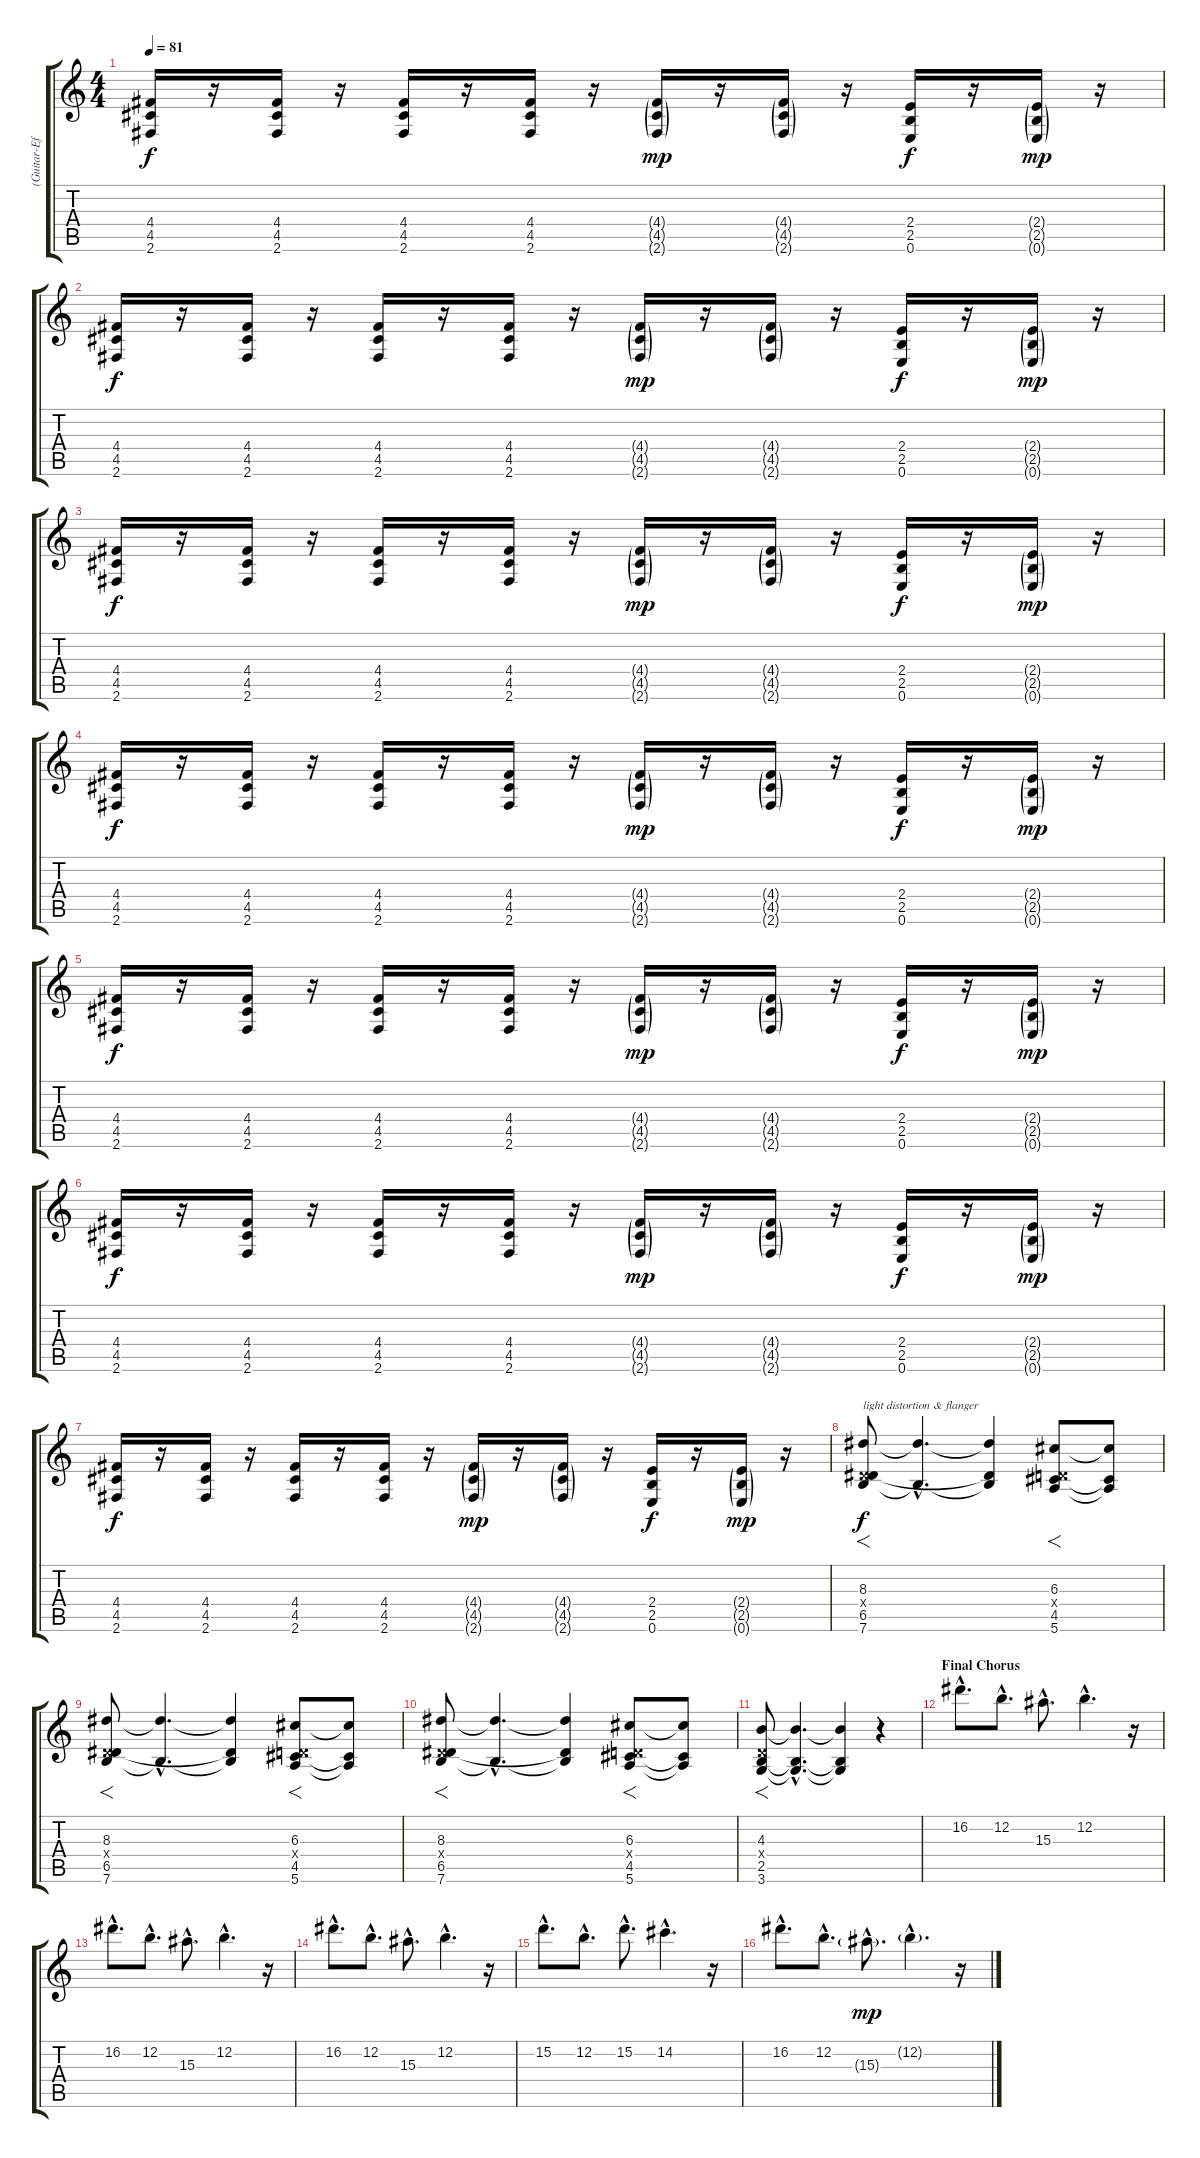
\track ("(Guitar-Effects and Fills)" "(Guitar-Ef") {instrument distortionguitar}
\staff {score tabs}
\tuning (E4 B3 G3 D3 A2 E2) {hide}
\ts (4 4)
\tempo 81
\clef g2
\ks c
(4.4 4.5 2.6).16{dy f volume 6 instrument distortionguitar} r.16 (4.4 4.5 2.6).16 r.16 (4.4 4.5 2.6).16 r.16 (4.4 4.5 2.6).16 r.16 (4.4{g} 4.5{g} 2.6{g}).16{dy mp} r.16 (4.4{g} 4.5{g} 2.6{g}).16 r.16 (2.4 2.5 0.6).16{dy f volume 12} r.16 (2.4{g} 2.5{g} 0.6{g}).16{dy mp} r.16 |
(4.4 4.5 2.6).16{dy f volume 6 instrument distortionguitar} r.16 (4.4 4.5 2.6).16 r.16 (4.4 4.5 2.6).16 r.16 (4.4 4.5 2.6).16 r.16 (4.4{g} 4.5{g} 2.6{g}).16{dy mp} r.16 (4.4{g} 4.5{g} 2.6{g}).16 r.16 (2.4 2.5 0.6).16{dy f volume 12} r.16 (2.4{g} 2.5{g} 0.6{g}).16{dy mp} r.16 |
(4.4 4.5 2.6).16{dy f volume 6 instrument distortionguitar} r.16 (4.4 4.5 2.6).16 r.16 (4.4 4.5 2.6).16 r.16 (4.4 4.5 2.6).16 r.16 (4.4{g} 4.5{g} 2.6{g}).16{dy mp} r.16 (4.4{g} 4.5{g} 2.6{g}).16 r.16 (2.4 2.5 0.6).16{dy f volume 12} r.16 (2.4{g} 2.5{g} 0.6{g}).16{dy mp} r.16 |
(4.4 4.5 2.6).16{dy f volume 6 instrument distortionguitar} r.16 (4.4 4.5 2.6).16 r.16 (4.4 4.5 2.6).16 r.16 (4.4 4.5 2.6).16 r.16 (4.4{g} 4.5{g} 2.6{g}).16{dy mp} r.16 (4.4{g} 4.5{g} 2.6{g}).16 r.16 (2.4 2.5 0.6).16{dy f volume 12} r.16 (2.4{g} 2.5{g} 0.6{g}).16{dy mp} r.16 |
(4.4 4.5 2.6).16{dy f volume 6 instrument distortionguitar} r.16 (4.4 4.5 2.6).16 r.16 (4.4 4.5 2.6).16 r.16 (4.4 4.5 2.6).16 r.16 (4.4{g} 4.5{g} 2.6{g}).16{dy mp} r.16 (4.4{g} 4.5{g} 2.6{g}).16 r.16 (2.4 2.5 0.6).16{dy f volume 12} r.16 (2.4{g} 2.5{g} 0.6{g}).16{dy mp} r.16 |
(4.4 4.5 2.6).16{dy f volume 6 instrument distortionguitar} r.16 (4.4 4.5 2.6).16 r.16 (4.4 4.5 2.6).16 r.16 (4.4 4.5 2.6).16 r.16 (4.4{g} 4.5{g} 2.6{g}).16{dy mp} r.16 (4.4{g} 4.5{g} 2.6{g}).16 r.16 (2.4 2.5 0.6).16{dy f volume 12} r.16 (2.4{g} 2.5{g} 0.6{g}).16{dy mp} r.16 |
(4.4 4.5 2.6).16{dy f volume 6 instrument distortionguitar} r.16 (4.4 4.5 2.6).16 r.16 (4.4 4.5 2.6).16 r.16 (4.4 4.5 2.6).16 r.16 (4.4{g} 4.5{g} 2.6{g}).16{dy mp} r.16 (4.4{g} 4.5{g} 2.6{g}).16 r.16 (2.4 2.5 0.6).16{dy f volume 12} r.16 (2.4{g} 2.5{g} 0.6{g}).16{dy mp} r.16 |
(8.3 0.4{x} 6.5 7.6).8{f txt "light distortion & flanger" dy f volume 5 instrument distortionguitar} (8.3{hac t} 7.6{hac t}).4{d} (8.3{t} 6.5{t} 7.6{t}).4 (6.3 0.4{x} 4.5 5.6).8{f} (6.3{t} 4.5{t} 5.6{t}).8 |
(8.3 0.4{x} 6.5 7.6).8{f volume 5 instrument distortionguitar} (8.3{hac t} 7.6{hac t}).4{d} (8.3{t} 6.5{t} 7.6{t}).4 (6.3 0.4{x} 4.5 5.6).8{f} (6.3{t} 4.5{t} 5.6{t}).8 |
(8.3 0.4{x} 6.5 7.6).8{f volume 5 instrument distortionguitar} (8.3{hac t} 7.6{hac t}).4{d} (8.3{t} 6.5{t} 7.6{t}).4 (6.3 0.4{x} 4.5 5.6).8{f} (6.3{t} 4.5{t} 5.6{t}).8 |
(4.3 0.4{x} 2.5 3.6).8{f volume 5 instrument distortionguitar} (4.3{hac t} 2.5{hac t} 3.6{hac t}).4{d} (4.3{t} 2.5{t} 3.6{t}).4 r.4 |
\section ("" "Final Chorus")
16.2{hac}.8{d volume 11 instrument electricguitarjazz} 12.2{hac}.8{d} 15.3{hac}.8{d} 12.2{hac}.4{d} r.16 |
16.2{hac}.8{d volume 11 instrument electricguitarjazz} 12.2{hac}.8{d} 15.3{hac}.8{d} 12.2{hac}.4{d} r.16 |
16.2{hac}.8{d volume 11 instrument electricguitarjazz} 12.2{hac}.8{d} 15.3{hac}.8{d} 12.2{hac}.4{d} r.16 |
15.2{hac}.8{d volume 11 instrument electricguitarjazz} 12.2{hac}.8{d} 15.2{hac}.8{d} 14.2{hac}.4{d} r.16 |
16.2{hac}.8{d volume 8 instrument electricguitarjazz} 12.2{hac}.8{d} 15.3{g hac}.8{d dy mp} 12.2{g hac}.4{d} r.16
